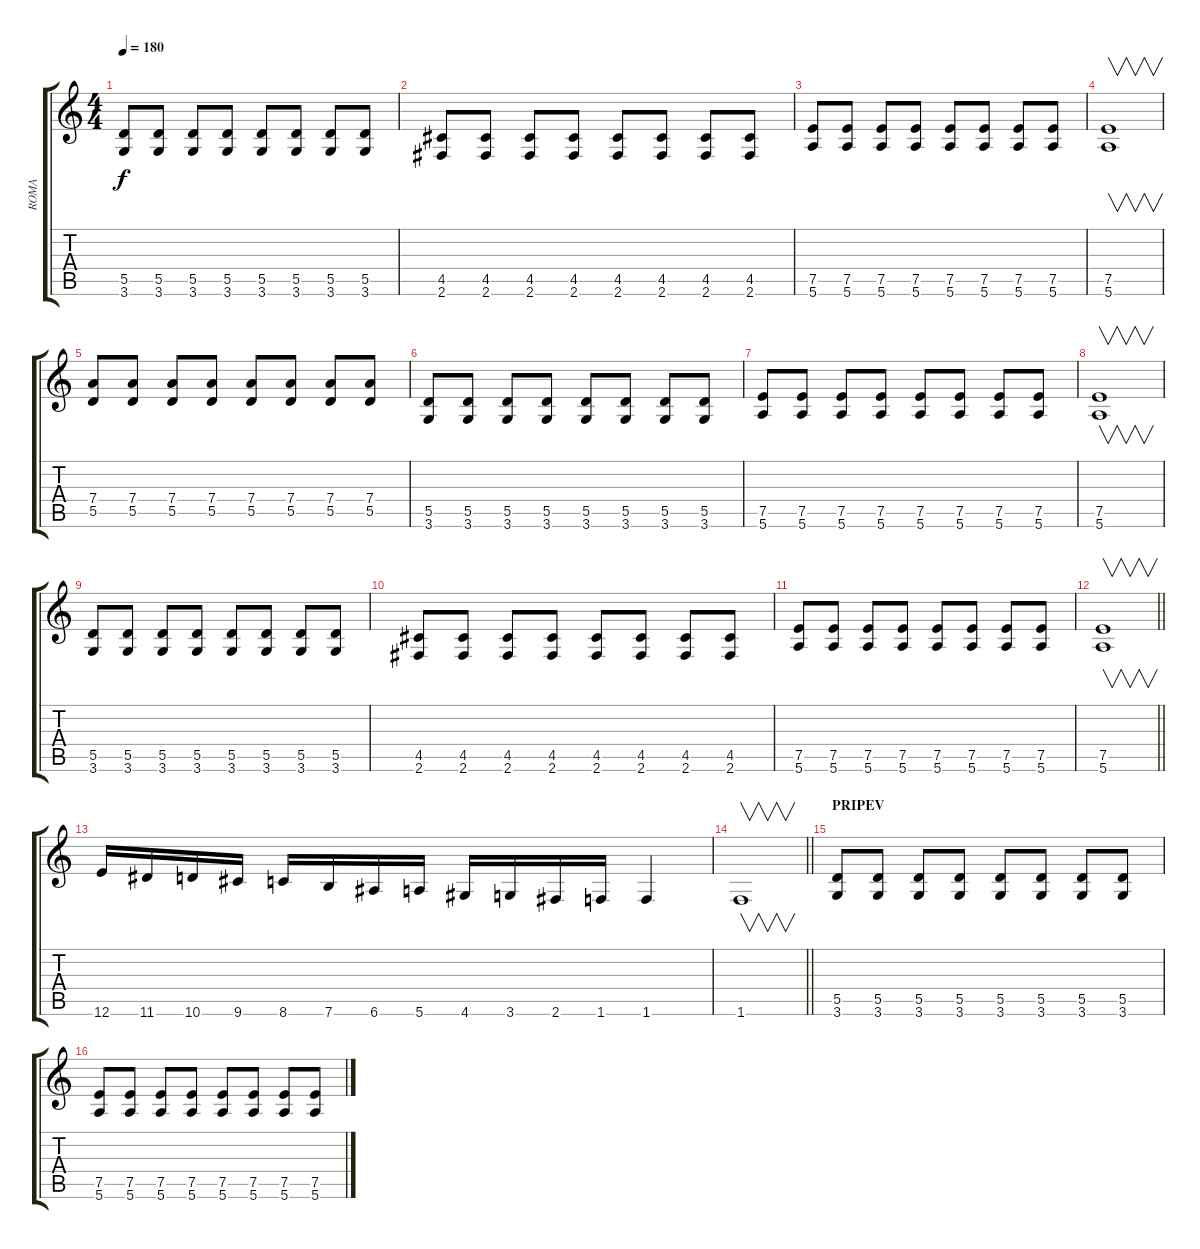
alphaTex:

\track ("ROMA" "ROMA") {instrument distortionguitar}
\staff {score tabs}
\tuning (E4 B3 G3 D3 A2 E2) {hide}
\ts (4 4)
\tempo 180
\clef g2
\ks c
(5.5 3.6).8{dy f} (5.5 3.6).8 (5.5 3.6).8 (5.5 3.6).8 (5.5 3.6).8 (5.5 3.6).8 (5.5 3.6).8 (5.5 3.6).8 |
(4.5 2.6).8 (4.5 2.6).8 (4.5 2.6).8 (4.5 2.6).8 (4.5 2.6).8 (4.5 2.6).8 (4.5 2.6).8 (4.5 2.6).8 |
(7.5 5.6).8 (7.5 5.6).8 (7.5 5.6).8 (7.5 5.6).8 (7.5 5.6).8 (7.5 5.6).8 (7.5 5.6).8 (7.5 5.6).8 |
(7.5 5.6).1{v} |
(7.4 5.5).8 (7.4 5.5).8 (7.4 5.5).8 (7.4 5.5).8 (7.4 5.5).8 (7.4 5.5).8 (7.4 5.5).8 (7.4 5.5).8 |
(5.5 3.6).8 (5.5 3.6).8 (5.5 3.6).8 (5.5 3.6).8 (5.5 3.6).8 (5.5 3.6).8 (5.5 3.6).8 (5.5 3.6).8 |
(7.5 5.6).8 (7.5 5.6).8 (7.5 5.6).8 (7.5 5.6).8 (7.5 5.6).8 (7.5 5.6).8 (7.5 5.6).8 (7.5 5.6).8 |
(7.5 5.6).1{v} |
(5.5 3.6).8 (5.5 3.6).8 (5.5 3.6).8 (5.5 3.6).8 (5.5 3.6).8 (5.5 3.6).8 (5.5 3.6).8 (5.5 3.6).8 |
(4.5 2.6).8 (4.5 2.6).8 (4.5 2.6).8 (4.5 2.6).8 (4.5 2.6).8 (4.5 2.6).8 (4.5 2.6).8 (4.5 2.6).8 |
(7.5 5.6).8 (7.5 5.6).8 (7.5 5.6).8 (7.5 5.6).8 (7.5 5.6).8 (7.5 5.6).8 (7.5 5.6).8 (7.5 5.6).8 |
\barLineRight lightlight
(7.5 5.6).1{v} |
12.6.16 11.6.16 10.6.16 9.6.16 8.6.16 7.6.16 6.6.16 5.6.16 4.6.16 3.6.16 2.6.16 1.6.16 1.6.4 |
\barLineRight lightlight
1.6.1{v} |
\section ("" "PRIPEV")
(5.5 3.6).8 (5.5 3.6).8 (5.5 3.6).8 (5.5 3.6).8 (5.5 3.6).8 (5.5 3.6).8 (5.5 3.6).8 (5.5 3.6).8 |
(7.5 5.6).8 (7.5 5.6).8 (7.5 5.6).8 (7.5 5.6).8 (7.5 5.6).8 (7.5 5.6).8 (7.5 5.6).8 (7.5 5.6).8
